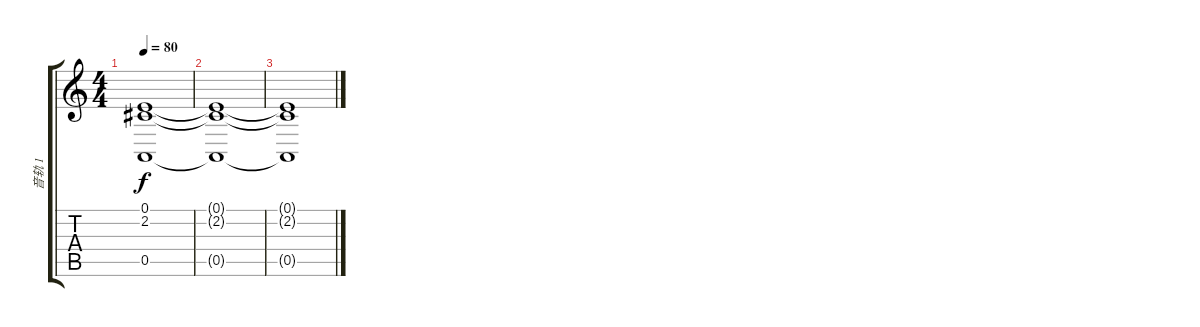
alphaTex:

\track ("音轨 1" "音轨 1") {instrument brightacousticpiano}
\staff {score tabs}
\tuning (E4 B3 G3 D3 A2 E2) {hide}
\ts (4 4)
\tempo 80
\clef g2
\ks c
(0.1{t} 2.2{t} 0.5{t}).1{dy f} |
(0.1{t} 2.2{t} 0.5{t}).1 |
(0.1{t} 2.2{t} 0.5{t}).1
